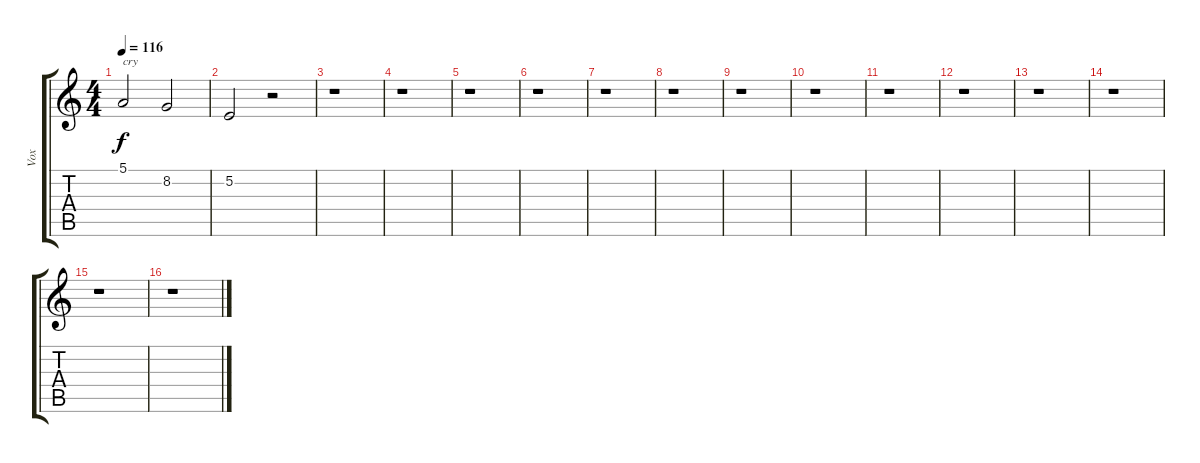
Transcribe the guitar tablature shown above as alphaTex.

\track ("Vox" "Vox") {instrument violin}
\staff {score tabs}
\tuning (E4 B3 G3 D3 A2 E2) {hide}
\ts (4 4)
\tempo 116
\clef g2
\ks c
5.1.2{txt "cry" dy f} 8.2.2 |
5.2.2 r.2 |
r.1 |
r.1 |
r.1 |
r.1 |
r.1 |
r.1 |
r.1 |
r.1 |
r.1 |
r.1 |
r.1 |
r.1 |
r.1 |
r.1
